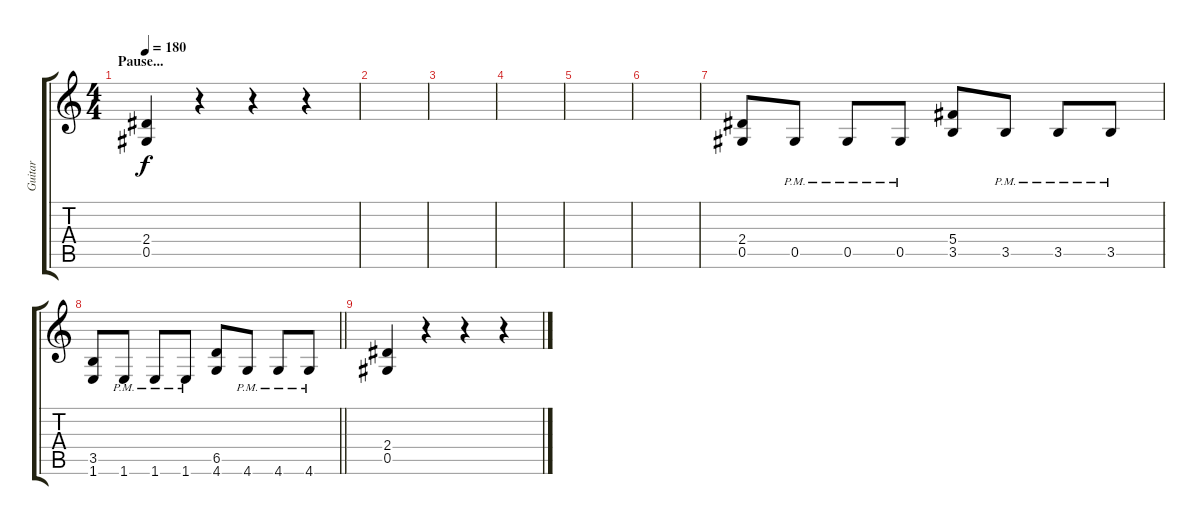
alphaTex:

\track ("Guitar" "Guitar") {instrument distortionguitar}
\staff {score tabs}
\tuning (Eb4 Bb3 Gb3 Db3 Ab2 Eb2) {hide}
\ts (4 4)
\section ("" "Pause...")
\tempo 180
\clef g2
\ks c
(2.4 0.5).4{dy f} r.4 r.4 r.4 |
|
|
|
|
|
(2.4 0.5).8 0.5{pm}.8 0.5{pm}.8 0.5{pm}.8 (5.4 3.5).8 3.5{pm}.8 3.5{pm}.8 3.5{pm}.8 |
\barLineRight lightlight
(3.5 1.6).8 1.6{pm}.8 1.6{pm}.8 1.6{pm}.8 (6.5 4.6).8 4.6{pm}.8 4.6{pm}.8 4.6{pm}.8 |
(2.4 0.5).4 r.4 r.4 r.4
